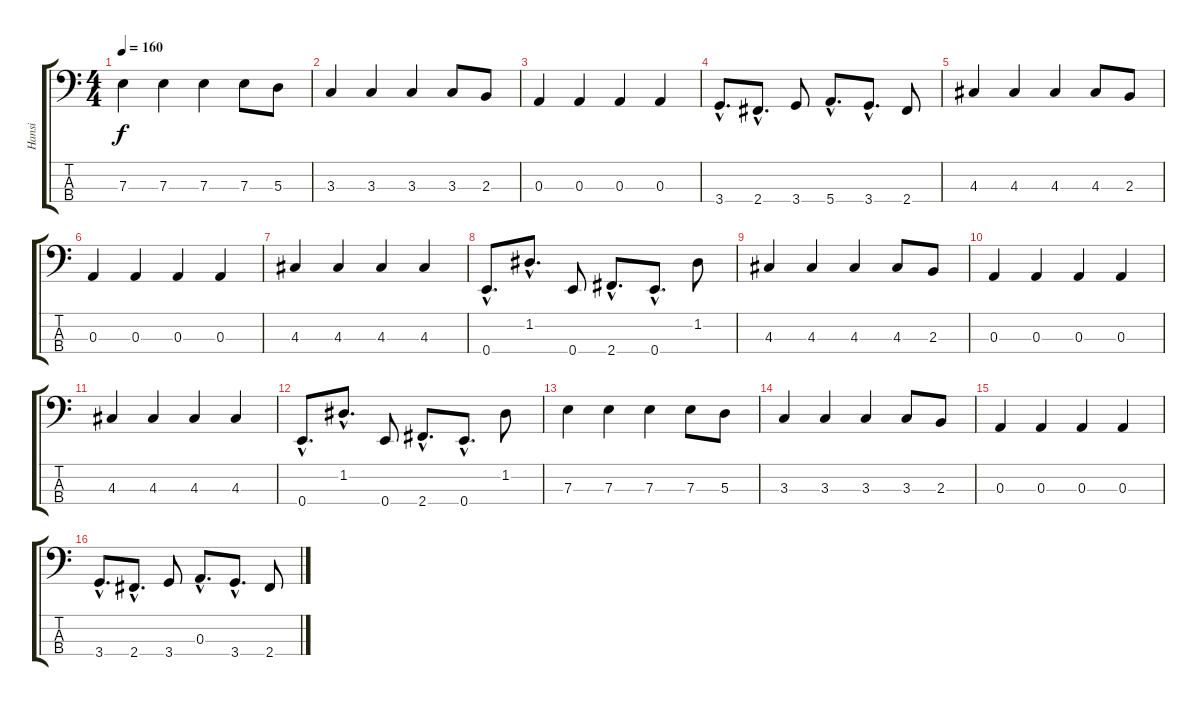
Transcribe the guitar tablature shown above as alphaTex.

\track ("Hansi" "Hansi") {instrument electricbasspick}
\staff {score tabs}
\tuning (G2 D2 A1 E1) {hide}
\ts (4 4)
\tempo 160
\clef f4
\ks c
7.3.4{dy f} 7.3.4 7.3.4 7.3.8 5.3.8 |
3.3.4 3.3.4 3.3.4 3.3.8 2.3.8 |
0.3.4 0.3.4 0.3.4 0.3.4 |
3.4{hac}.8{d} 2.4{hac}.8{d} 3.4.8 5.4{hac}.8{d} 3.4{hac}.8{d} 2.4.8 |
4.3.4 4.3.4 4.3.4 4.3.8 2.3.8 |
0.3.4 0.3.4 0.3.4 0.3.4 |
4.3.4 4.3.4 4.3.4 4.3.4 |
0.4{hac}.8{d} 1.2{hac}.8{d} 0.4.8 2.4{hac}.8{d} 0.4{hac}.8{d} 1.2.8 |
4.3.4 4.3.4 4.3.4 4.3.8 2.3.8 |
0.3.4 0.3.4 0.3.4 0.3.4 |
4.3.4 4.3.4 4.3.4 4.3.4 |
0.4{hac}.8{d} 1.2{hac}.8{d} 0.4.8 2.4{hac}.8{d} 0.4{hac}.8{d} 1.2.8 |
7.3.4 7.3.4 7.3.4 7.3.8 5.3.8 |
3.3.4 3.3.4 3.3.4 3.3.8 2.3.8 |
0.3.4 0.3.4 0.3.4 0.3.4 |
3.4{hac}.8{d} 2.4{hac}.8{d} 3.4.8 0.3{hac}.8{d} 3.4{hac}.8{d} 2.4.8
